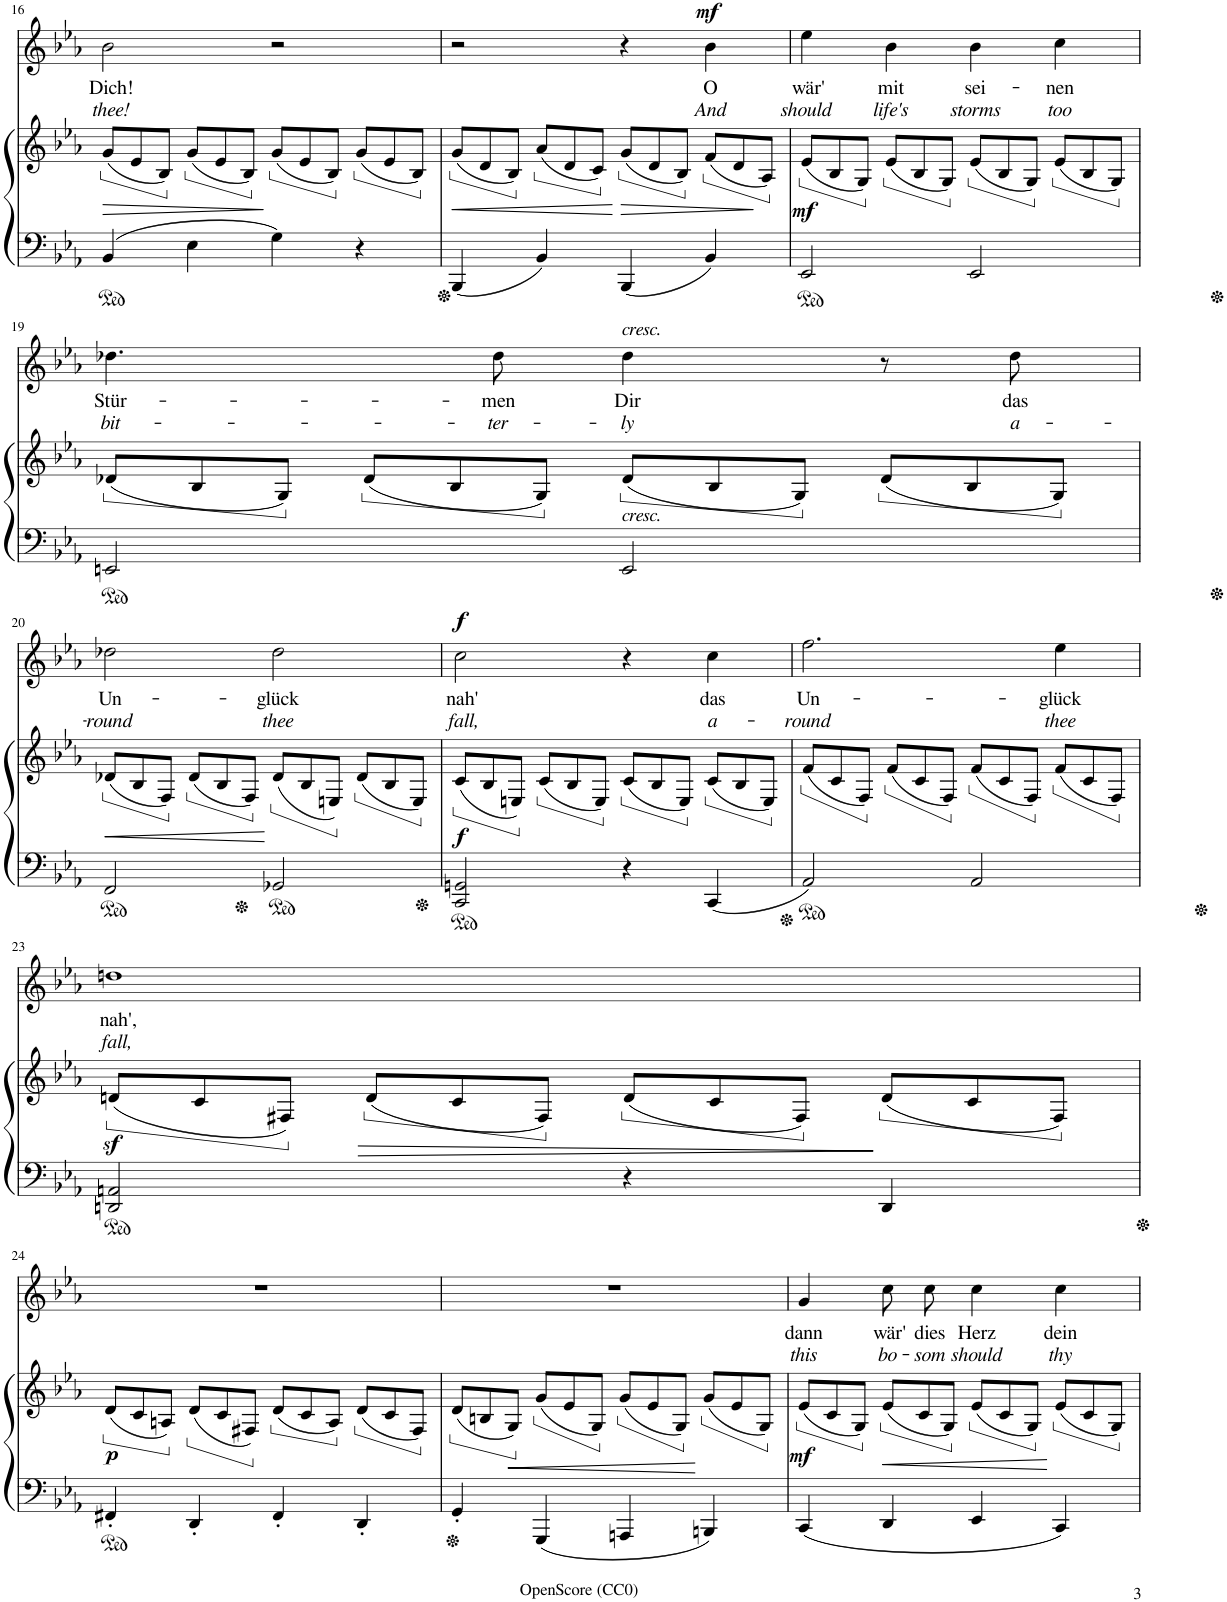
**kern	**kern	**dynam	**kern	**text	**text	**dynam
*part2	*part2	*part2	*part1	*part1	*part1	*part1
*staff3	*staff2	*staff2/3	*staff1	*staff1	*staff1	*staff1
*I"Pianoforte	*	*	*I"Singstimme Voice	*	*	*
*I'Pno	*	*	*	*	*	*
!!LO:PB:g=z
*clefF4	*clefG2	*	*clefG2	*	*	*
*k[b-e-a-]	*k[b-e-a-]	*	*k[b-e-a-]	*	*	*
*M4/4	*M4/4	*	*M4/4	*	*	*
*met(c)	*met(c)	*	*met(c)	*	*	*
*	*Xtuplet	*	*	*	*	*
=16	=16	=16	=16	=16	=16	=16
!	!	!LO:HP:b	!	!LO:LY:b	!LO:LY:b	!
4BB-/	(12g/L	>	2b-\	Dich!	thee!	.
.	12e-/	.	.	.	.	.
.	12B-/J)	.	.	.	.	.
4E-\	(12g/L	.	.	.	.	.
.	12e-/	.	.	.	.	.
.	12B-/J)	.	.	.	.	.
4G\	(12g/L	]	2r	.	.	.
.	12e-/	.	.	.	.	.
.	12B-/J)	.	.	.	.	.
4r	(12g/L	.	.	.	.	.
.	12e-/	.	.	.	.	.
.	12B-/J)	.	.	.	.	.
=17	=17	=17	=17	=17	=17	=17
!	!	!LO:HP:b	!	!	!	!
4BBB-/	(12g/L	<	2r	.	.	.
.	12d/	.	.	.	.	.
.	12B-/J)	.	.	.	.	.
4BB-/	(12a-/L	.	.	.	.	.
.	12d/	.	.	.	.	.
.	12c/J)	.	.	.	.	.
!	!	!LO:HP:n=1:b	!	!	!	!
4BBB-/	(12g/L	[ >	4r	.	.	.
.	12d/	.	.	.	.	.
.	12B-/J)	.	.	.	.	.
!	!	!	!	!LO:LY:b	!LO:LY:b	!LO:DY:a
4BB-/	(12f/L	.	4b-\	O	And	mf
.	12d/	.	.	.	.	.
.	12A-/J)	]	.	.	.	.
=18	=18	=18	=18	=18	=18	=18
!	!	!LO:DY:b	!	!LO:LY:b	!LO:LY:b	!
2EE-/	(12e-/L	mf	4ee-\	wär'	should	.
.	12B-/	.	.	.	.	.
.	12G/J)	.	.	.	.	.
!	!	!	!	!LO:LY:b	!LO:LY:b	!
.	(12e-/L	.	4b-\	mit	life's	.
.	12B-/	.	.	.	.	.
.	12G/J)	.	.	.	.	.
!	!	!	!	!LO:LY:b	!LO:LY:b	!
2EE-/	(12e-/L	.	4b-\	sei-	storms	.
.	12B-/	.	.	.	.	.
.	12G/J)	.	.	.	.	.
!	!	!	!	!LO:LY:b	!LO:LY:b	!
.	(12e-/L	.	4cc\	-nen	too	.
.	12B-/	.	.	.	.	.
.	12G/J)	.	.	.	.	.
!!LO:LB:g=z
=19	=19	=19	=19	=19	=19	=19
!	!	!	!	!LO:LY:b	!LO:LY:b	!
2EEn/	(12d-X/L	.	4.dd-X\	Stür-	bit-	.
.	12B-/	.	.	.	.	.
.	12G/J)	.	.	.	.	.
.	(12d-/L	.	.	.	.	.
.	12B-/	.	.	.	.	.
!	!	!	!	!LO:LY:b	!LO:LY:b	!
.	.	.	8dd-\	-men	-ter-	.
.	12G/J)	.	.	.	.	.
!	!	!	!LO:TX:a:i:t=cresc.	!	!	!
!	!LO:TX:b:i:t=cresc.	!	!	!	!	!
!	!	!	!	!LO:LY:b	!LO:LY:b	!
2EE/	(12d-/L	.	4dd-\	Dir	-ly	.
.	12B-/	.	.	.	.	.
.	12G/J)	.	.	.	.	.
.	(12d-/L	.	8r	.	.	.
.	12B-/	.	.	.	.	.
!	!	!	!	!LO:LY:b	!LO:LY:b	!
.	.	.	8dd-\	das	a-	.
.	12G/J)	.	.	.	.	.
!!LO:LB:g=z
=20	=20	=20	=20	=20	=20	=20
!	!	!LO:HP:b	!	!LO:LY:b	!LO:LY:b	!
2FF/	(12d-X/L	<	2dd-X\	Un-	-round	.
.	12B-/	.	.	.	.	.
.	12F/J)	.	.	.	.	.
.	(12d-/L	.	.	.	.	.
.	12B-/	.	.	.	.	.
.	12F/J)	.	.	.	.	.
!	!	!	!	!LO:LY:b	!LO:LY:b	!
2GG-X/	(12d-/L	[	2dd-\	-glück	thee	.
.	12B-/	.	.	.	.	.
.	12En/J)	.	.	.	.	.
.	(12d-/L	.	.	.	.	.
.	12B-/	.	.	.	.	.
.	12E/J)	.	.	.	.	.
=21	=21	=21	=21	=21	=21	=21
!	!	!LO:DY:b	!	!LO:LY:b	!LO:LY:b	!LO:DY:a
2CC/ 2GGn/	(12c/L	f	2cc\	nah'	fall,	f
.	12B-/	.	.	.	.	.
.	12En/J)	.	.	.	.	.
.	(12c/L	.	.	.	.	.
.	12B-/	.	.	.	.	.
.	12E/J)	.	.	.	.	.
4r	(12c/L	.	4r	.	.	.
.	12B-/	.	.	.	.	.
.	12E/J)	.	.	.	.	.
!	!	!	!	!LO:LY:b	!LO:LY:b	!
4CC/	(12c/L	.	4cc\	das	a-	.
.	12B-/	.	.	.	.	.
.	12E/J)	.	.	.	.	.
=22	=22	=22	=22	=22	=22	=22
!	!	!	!	!LO:LY:b	!LO:LY:b	!
2AA-/	(12f/L	.	2.ff\	Un-	-round	.
.	12c/	.	.	.	.	.
.	12F/J)	.	.	.	.	.
.	(12f/L	.	.	.	.	.
.	12c/	.	.	.	.	.
.	12F/J)	.	.	.	.	.
2AA-/	(12f/L	.	.	.	.	.
.	12c/	.	.	.	.	.
.	12F/J)	.	.	.	.	.
!	!	!	!	!LO:LY:b	!LO:LY:b	!
.	(12f/L	.	4ee-\	-glück	thee	.
.	12c/	.	.	.	.	.
.	12F/J)	.	.	.	.	.
!!LO:LB:g=z
=23	=23	=23	=23	=23	=23	=23
!	!	!	!	!LO:LY:b	!LO:LY:b	!
2DDn/ 2AAn/	(12dnz</L	.	1ddn	nah',	fall,	.
.	12c/	.	.	.	.	.
.	12F#X/J)	.	.	.	.	.
!	!	!LO:HP:b	!	!	!	!
.	(12d/L	>	.	.	.	.
.	12c/	.	.	.	.	.
.	12F#/J)	.	.	.	.	.
4r	(12d/L	.	.	.	.	.
.	12c/	.	.	.	.	.
.	12F#/J)	.	.	.	.	.
4DD/	(12d/L	]	.	.	.	.
.	12c/	.	.	.	.	.
.	12F#/J)	.	.	.	.	.
!!LO:LB:g=z
=24	=24	=24	=24	=24	=24	=24
!	!	!LO:DY:b	!	!	!	!
4FF#X'/	(12d/L	p	1r	.	.	.
.	12c/	.	.	.	.	.
.	12An/J)	.	.	.	.	.
4DD'/	(12d/L	.	.	.	.	.
.	12c/	.	.	.	.	.
.	12F#X/J)	.	.	.	.	.
4FF#'/	(12d/L	.	.	.	.	.
.	12c/	.	.	.	.	.
.	12A/J)	.	.	.	.	.
4DD'/	(12d/L	.	.	.	.	.
.	12c/	.	.	.	.	.
.	12F#/J)	.	.	.	.	.
=25	=25	=25	=25	=25	=25	=25
4GG'/	(12d/L	.	1r	.	.	.
.	12Bn/	.	.	.	.	.
!	!	!LO:HP:b	!	!	!	!
.	12G/J)	<	.	.	.	.
4GGG/	(12g/L	.	.	.	.	.
.	12e-/	.	.	.	.	.
.	12G/J)	.	.	.	.	.
4AAAn/	(12g/L	.	.	.	.	.
.	12e-/	.	.	.	.	.
.	12G/J)	.	.	.	.	.
4BBBn/	(12g/L	[	.	.	.	.
.	12e-/	.	.	.	.	.
.	12G/J)	.	.	.	.	.
=26	=26	=26	=26	=26	=26	=26
!	!	!LO:DY:b	!	!LO:LY:b	!LO:LY:b	!
4CC/	(12e-/L	mf	4g/	dann	this	.
.	12c/	.	.	.	.	.
.	12G/J)	.	.	.	.	.
!	!	!LO:HP:b	!	!LO:LY:b	!LO:LY:b	!
4DD/	(12e-/L	<	8cc\L	wär'	bo-	.
.	12c/	.	.	.	.	.
!	!	!	!	!LO:LY:b	!LO:LY:b	!
.	.	.	8cc\J	dies	-som	.
.	12G/J)	.	.	.	.	.
!	!	!	!	!LO:LY:b	!LO:LY:b	!
4EE-/	(12e-/L	.	4cc\	Herz	should	.
.	12c/	.	.	.	.	.
.	12G/J)	.	.	.	.	.
!	!	!	!	!LO:LY:b	!LO:LY:b	!
4CC/	(12e-/L	[	4cc\	dein	thy	.
.	12c/	.	.	.	.	.
.	12G/J)	.	.	.	.	.
=	=	=	=	=	=	=
*-	*-	*-	*-	*-	*-	*-
